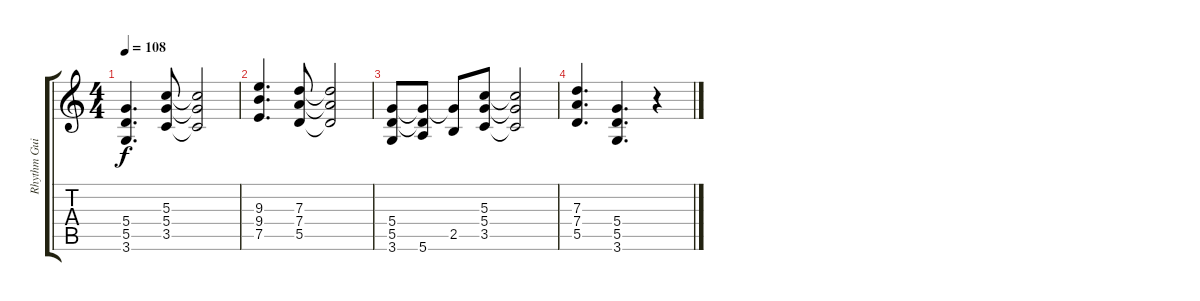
\track ("Rhythm Guitar" "Rhythm Gui") {instrument overdrivenguitar}
\staff {score tabs}
\tuning (E4 B3 G3 D3 A2 E2) {hide}
\ts (4 4)
\tempo 108
\clef g2
\ks c
(5.4 5.5 3.6).4{d dy f} (5.3 5.4 3.5).8 (5.3{t} 5.4{t} 3.5{t}).2 |
(9.3 9.4 7.5).4{d} (7.3 7.4 5.5).8 (7.3{t} 7.4{t} 5.5{t}).2 |
(5.4 5.5 3.6).8 (5.4{t} 5.5{t} 5.6).8 (5.4{t} 2.5).8 (5.3 5.4 3.5).8 (5.3{t} 5.4{t} 3.5{t}).2 |
(7.3 7.4 5.5).4{d} (5.4 5.5 3.6).4{d} r.4
